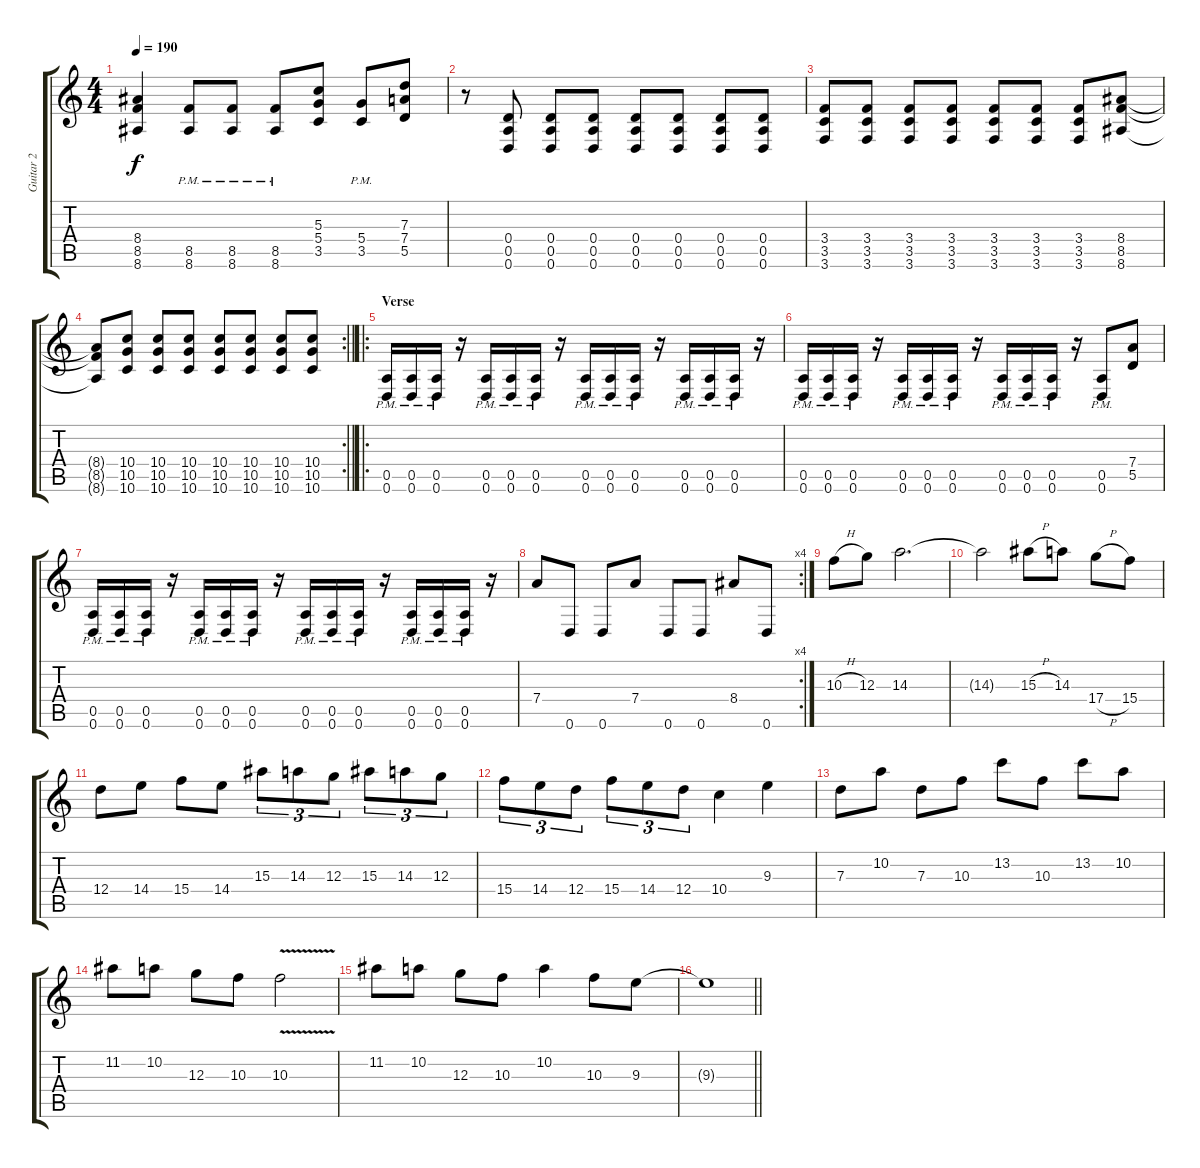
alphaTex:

\track ("Guitar 2" "Guitar 2") {instrument distortionguitar}
\staff {score tabs}
\tuning (E4 B3 G3 D3 A2 D2) {hide}
\ts (4 4)
\tempo 190
\clef g2
\ks c
(8.4 8.5 8.6).4{dy f} (8.5{pm} 8.6{pm}).8 (8.5{pm} 8.6{pm}).8 (8.5{pm} 8.6{pm}).8 (5.3 5.4 3.5).8 (5.4{pm} 3.5{pm}).8 (7.3 7.4 5.5).8 |
r.8 (0.4 0.5 0.6).8 (0.4 0.5 0.6).8 (0.4 0.5 0.6).8 (0.4 0.5 0.6).8 (0.4 0.5 0.6).8 (0.4 0.5 0.6).8 (0.4 0.5 0.6).8 |
(3.4 3.5 3.6).8 (3.4 3.5 3.6).8 (3.4 3.5 3.6).8 (3.4 3.5 3.6).8 (3.4 3.5 3.6).8 (3.4 3.5 3.6).8 (3.4 3.5 3.6).8 (8.4 8.5 8.6).8 |
\rc 2
\barLineRight lightlight
(8.4{t} 8.5{t} 8.6{t}).8 (10.4 10.5 10.6).8 (10.4 10.5 10.6).8 (10.4 10.5 10.6).8 (10.4 10.5 10.6).8 (10.4 10.5 10.6).8 (10.4 10.5 10.6).8 (10.4 10.5 10.6).8 |
\ro
\section ("" "Verse")
(0.5{pm} 0.6{pm}).16 (0.5{pm} 0.6{pm}).16 (0.5{pm} 0.6{pm}).16 r.16 (0.5{pm} 0.6{pm}).16 (0.5{pm} 0.6{pm}).16 (0.5{pm} 0.6{pm}).16 r.16 (0.5{pm} 0.6{pm}).16 (0.5{pm} 0.6{pm}).16 (0.5{pm} 0.6{pm}).16 r.16 (0.5{pm} 0.6{pm}).16 (0.5{pm} 0.6{pm}).16 (0.5{pm} 0.6{pm}).16 r.16 |
(0.5{pm} 0.6{pm}).16 (0.5{pm} 0.6{pm}).16 (0.5{pm} 0.6{pm}).16 r.16 (0.5{pm} 0.6{pm}).16 (0.5{pm} 0.6{pm}).16 (0.5{pm} 0.6{pm}).16 r.16 (0.5{pm} 0.6{pm}).16 (0.5{pm} 0.6{pm}).16 (0.5{pm} 0.6{pm}).16 r.16 (0.5{pm} 0.6{pm}).8 (7.4 5.5).8 |
(0.5{pm} 0.6{pm}).16 (0.5{pm} 0.6{pm}).16 (0.5{pm} 0.6{pm}).16 r.16 (0.5{pm} 0.6{pm}).16 (0.5{pm} 0.6{pm}).16 (0.5{pm} 0.6{pm}).16 r.16 (0.5{pm} 0.6{pm}).16 (0.5{pm} 0.6{pm}).16 (0.5{pm} 0.6{pm}).16 r.16 (0.5{pm} 0.6{pm}).16 (0.5{pm} 0.6{pm}).16 (0.5{pm} 0.6{pm}).16 r.16 |
\rc 4
7.4.8 0.6.8 0.6.8 7.4.8 0.6.8 0.6.8 8.4.8 0.6.8 |
10.3{h}.8 12.3.8 14.3.2{d} |
14.3{t}.2 15.3{h}.8 14.3.8 17.4{h}.8 15.4.8 |
12.4.8 14.4.8 15.4.8 14.4.8 15.3.8{tu (3 2)} 14.3.8{tu (3 2)} 12.3.8{tu (3 2)} 15.3.8{tu (3 2)} 14.3.8{tu (3 2)} 12.3.8{tu (3 2)} |
15.4.8{tu (3 2)} 14.4.8{tu (3 2)} 12.4.8{tu (3 2)} 15.4.8{tu (3 2)} 14.4.8{tu (3 2)} 12.4.8{tu (3 2)} 10.4.4 9.3.4 |
7.3.8 10.2.8 7.3.8 10.3.8 13.2.8 10.3.8 13.2.8 10.2.8 |
11.2.8 10.2.8 12.3.8 10.3.8 10.3{v}.2 |
11.2.8 10.2.8 12.3.8 10.3.8 10.2.4 10.3.8 9.3.8 |
\barLineRight lightlight
9.3{t}.1
